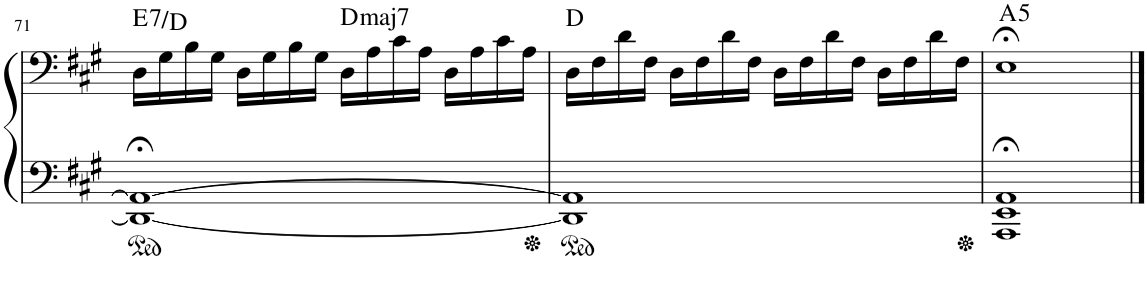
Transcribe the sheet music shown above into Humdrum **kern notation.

**kern	**kern	**harte
*part1	*part1	*part1
*staff2	*staff1	*
*I"Piano	*	*
*I'Pno.	*	*
!!LO:PB:g=z
*clefF4	*clefF4	*
*k[f#c#g#]	*k[f#c#g#]	*
*M4/4	*M4/4	*
=71	=71	=71
!	!	!LO:H:kt=7
1DD_;< 1AA_;<	16D\LL	E:7/b7
.	16G#\	.
.	16B\	.
.	16G#\JJ	.
.	16D\LL	.
.	16G#\	.
.	16B\	.
.	16G#\JJ	.
!	!	!LO:H:kt=maj7
.	16D\LL	D:maj7
.	16A\	.
.	16c#\	.
.	16A\JJ	.
.	16D\LL	.
.	16A\	.
.	16c#\	.
.	16A\JJ	.
=72	=72	=72
1DD] 1AA]	16D\LL	D:maj
.	16F#\	.
.	16d\	.
.	16F#\JJ	.
.	16D\LL	.
.	16F#\	.
.	16d\	.
.	16F#\JJ	.
.	16D\LL	.
.	16F#\	.
.	16d\	.
.	16F#\JJ	.
.	16D\LL	.
.	16F#\	.
.	16d\	.
.	16F#\JJ	.
=73	=73	=73
!	!	!LO:H:kt=5
1AAA;< 1EE;< 1AA;<	1E;<	A:(1,5)
==	==	==
*-	*-	*-
